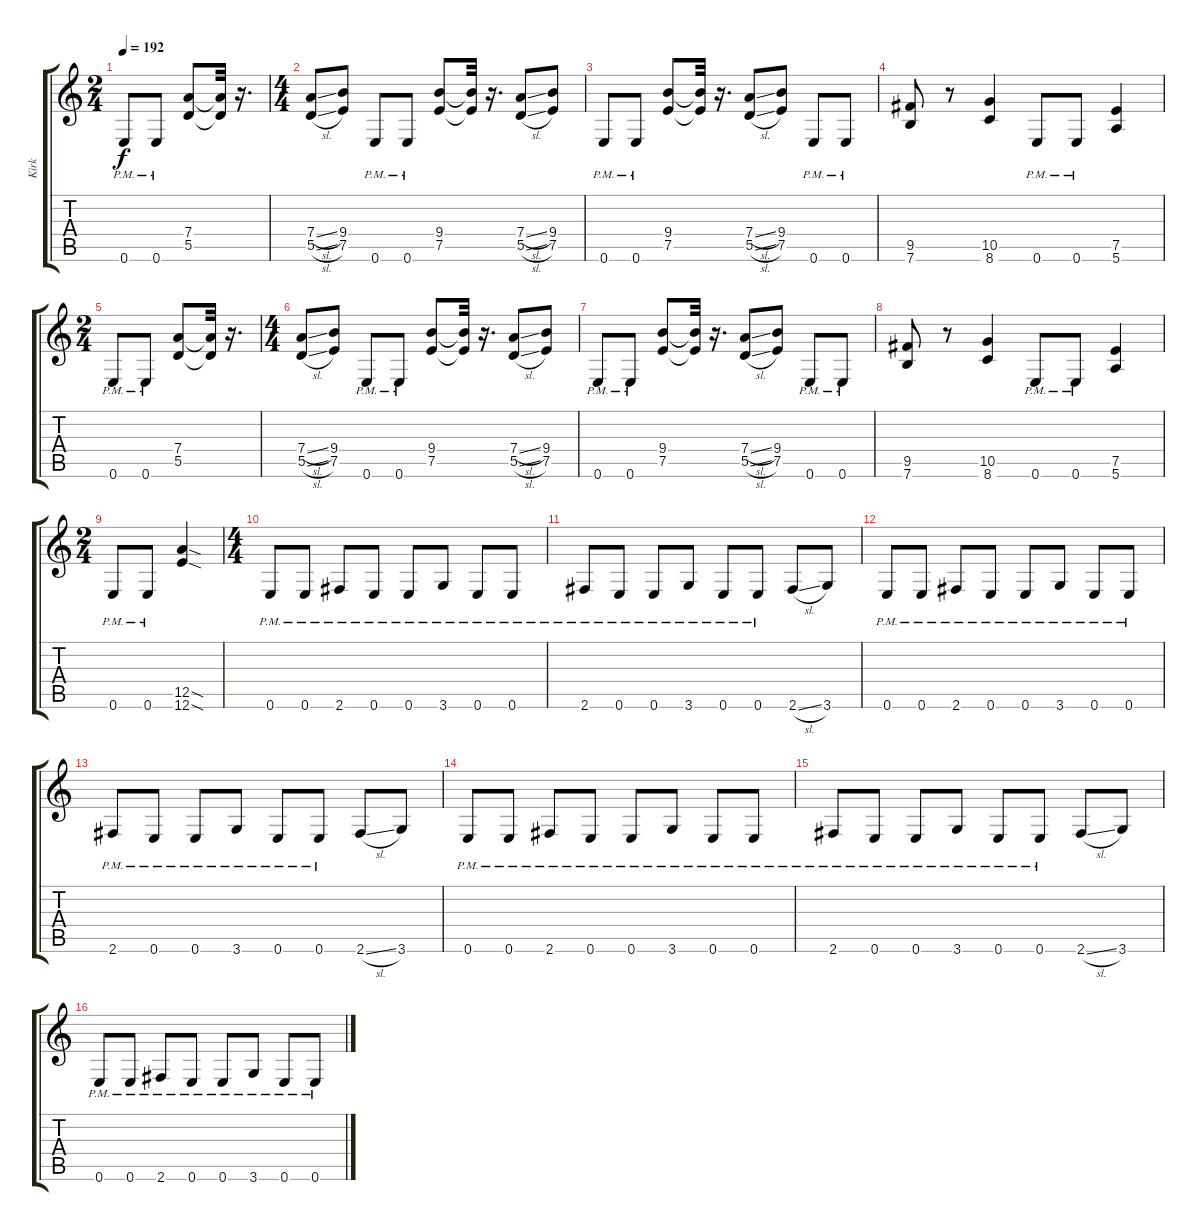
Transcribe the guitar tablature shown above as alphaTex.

\track ("Kirk" "Kirk") {instrument distortionguitar}
\staff {score tabs}
\tuning (E4 B3 G3 D3 A2 E2) {hide}
\ts (2 4)
\tempo 192
\clef g2
\ks c
0.6{pm}.8{dy f} 0.6{pm}.8 (7.4 5.5).8 (7.4{t} 5.5{t}).32 r.16{d} |
\ts (4 4)
(7.4{sl} 5.5{sl}).8 (9.4 7.5).8 0.6{pm}.8 0.6{pm}.8 (9.4 7.5).8 (9.4{t} 7.5{t}).32 r.16{d} (7.4{sl} 5.5{sl}).8 (9.4 7.5).8 |
0.6{pm}.8 0.6{pm}.8 (9.4 7.5).8 (9.4{t} 7.5{t}).32 r.16{d} (7.4{sl} 5.5{sl}).8 (9.4 7.5).8 0.6{pm}.8 0.6{pm}.8 |
(9.5 7.6).8 r.8 (10.5 8.6).4 0.6{pm}.8 0.6{pm}.8 (7.5 5.6).4 |
\ts (2 4)
0.6{pm}.8 0.6{pm}.8 (7.4 5.5).8 (7.4{t} 5.5{t}).32 r.16{d} |
\ts (4 4)
(7.4{sl} 5.5{sl}).8 (9.4 7.5).8 0.6{pm}.8 0.6{pm}.8 (9.4 7.5).8 (9.4{t} 7.5{t}).32 r.16{d} (7.4{sl} 5.5{sl}).8 (9.4 7.5).8 |
0.6{pm}.8 0.6{pm}.8 (9.4 7.5).8 (9.4{t} 7.5{t}).32 r.16{d} (7.4{sl} 5.5{sl}).8 (9.4 7.5).8 0.6{pm}.8 0.6{pm}.8 |
(9.5 7.6).8 r.8 (10.5 8.6).4 0.6{pm}.8 0.6{pm}.8 (7.5 5.6).4 |
\ts (2 4)
0.6{pm}.8 0.6{pm}.8 (12.5{sod} 12.6{sod}).4 |
\ts (4 4)
0.6{pm}.8 0.6{pm}.8 2.6{pm}.8 0.6{pm}.8 0.6{pm}.8 3.6{pm}.8 0.6{pm}.8 0.6{pm}.8 |
2.6{pm}.8 0.6{pm}.8 0.6{pm}.8 3.6{pm}.8 0.6{pm}.8 0.6{pm}.8 2.6{sl}.8 3.6.8 |
0.6{pm}.8 0.6{pm}.8 2.6{pm}.8 0.6{pm}.8 0.6{pm}.8 3.6{pm}.8 0.6{pm}.8 0.6{pm}.8 |
2.6{pm}.8 0.6{pm}.8 0.6{pm}.8 3.6{pm}.8 0.6{pm}.8 0.6{pm}.8 2.6{sl}.8 3.6.8 |
0.6{pm}.8 0.6{pm}.8 2.6{pm}.8 0.6{pm}.8 0.6{pm}.8 3.6{pm}.8 0.6{pm}.8 0.6{pm}.8 |
2.6{pm}.8 0.6{pm}.8 0.6{pm}.8 3.6{pm}.8 0.6{pm}.8 0.6{pm}.8 2.6{sl}.8 3.6.8 |
0.6{pm}.8 0.6{pm}.8 2.6{pm}.8 0.6{pm}.8 0.6{pm}.8 3.6{pm}.8 0.6{pm}.8 0.6{pm}.8
